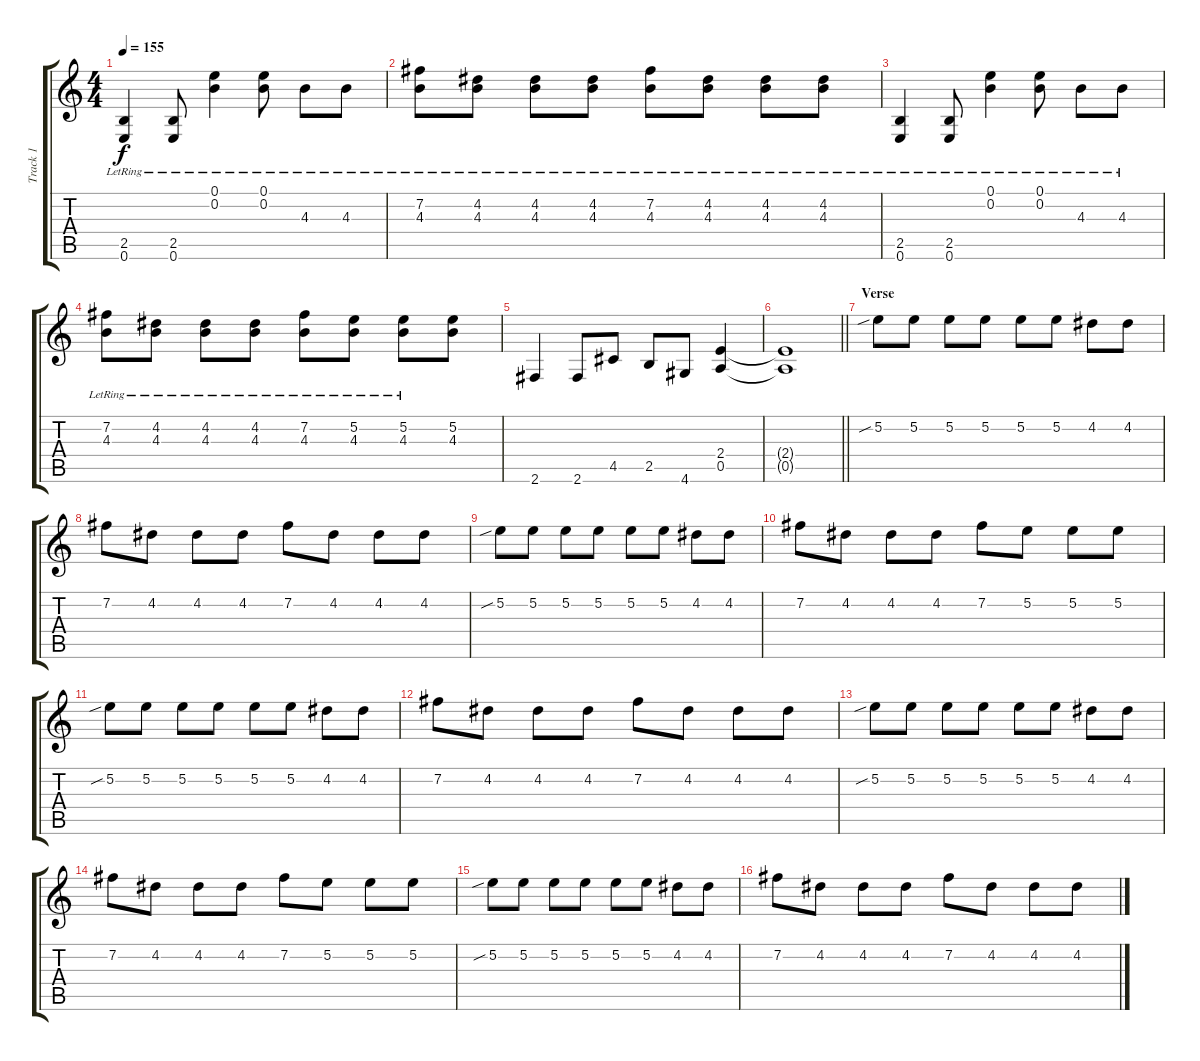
\track ("Track 1" "Track 1") {instrument distortionguitar}
\staff {score tabs}
\tuning (E4 B3 G3 D3 A2 E2) {hide}
\ts (4 4)
\tempo 155
\clef g2
\ks c
(2.5{lr} 0.6{lr}).4{dy f} (2.5{lr} 0.6{lr}).8 (0.1{lr} 0.2{lr}).4 (0.1{lr} 0.2{lr}).8 4.3{lr}.8 4.3{lr}.8 |
(7.2{lr} 4.3{lr}).8 (4.2{lr} 4.3{lr}).8 (4.2{lr} 4.3{lr}).8 (4.2{lr} 4.3{lr}).8 (7.2{lr} 4.3{lr}).8 (4.2{lr} 4.3{lr}).8 (4.2{lr} 4.3{lr}).8 (4.2{lr} 4.3{lr}).8 |
(2.5{lr} 0.6{lr}).4 (2.5{lr} 0.6{lr}).8 (0.1{lr} 0.2{lr}).4 (0.1{lr} 0.2{lr}).8 4.3{lr}.8 4.3{lr}.8 |
(7.2{lr} 4.3{lr}).8 (4.2{lr} 4.3{lr}).8 (4.2{lr} 4.3{lr}).8 (4.2{lr} 4.3{lr}).8 (7.2{lr} 4.3{lr}).8 (5.2{lr} 4.3{lr}).8 (5.2{lr} 4.3{lr}).8 (5.2 4.3).8 |
2.6.4 2.6.8 4.5.8 2.5.8 4.6.8 (2.4 0.5).4 |
\barLineRight lightlight
(2.4{t} 0.5{t}).1 |
\section ("" "Verse")
5.2{sib}.8 5.2.8 5.2.8 5.2.8 5.2.8 5.2.8 4.2.8 4.2.8 |
7.2.8 4.2.8 4.2.8 4.2.8 7.2.8 4.2.8 4.2.8 4.2.8 |
5.2{sib}.8 5.2.8 5.2.8 5.2.8 5.2.8 5.2.8 4.2.8 4.2.8 |
7.2.8 4.2.8 4.2.8 4.2.8 7.2.8 5.2.8 5.2.8 5.2.8 |
5.2{sib}.8 5.2.8 5.2.8 5.2.8 5.2.8 5.2.8 4.2.8 4.2.8 |
7.2.8 4.2.8 4.2.8 4.2.8 7.2.8 4.2.8 4.2.8 4.2.8 |
5.2{sib}.8 5.2.8 5.2.8 5.2.8 5.2.8 5.2.8 4.2.8 4.2.8 |
7.2.8 4.2.8 4.2.8 4.2.8 7.2.8 5.2.8 5.2.8 5.2.8 |
5.2{sib}.8 5.2.8 5.2.8 5.2.8 5.2.8 5.2.8 4.2.8 4.2.8 |
7.2.8 4.2.8 4.2.8 4.2.8 7.2.8 4.2.8 4.2.8 4.2.8
